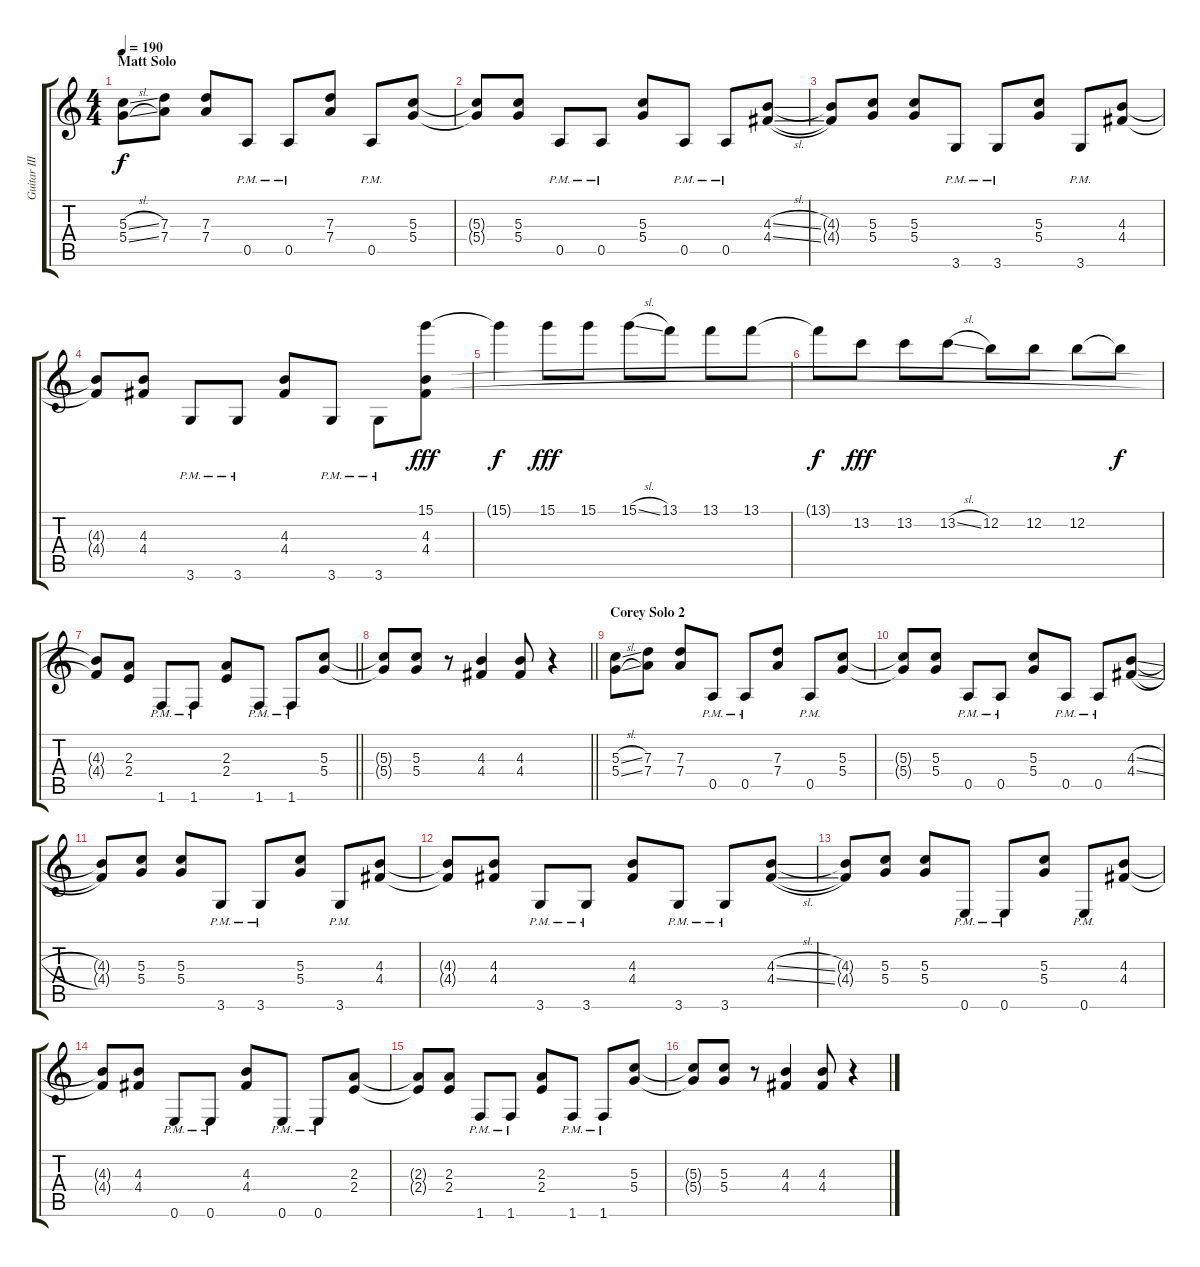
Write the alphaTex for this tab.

\track ("Guitar III" "Guitar III") {instrument distortionguitar}
\staff {score tabs}
\tuning (E4 B3 G3 D3 A2 E2) {hide}
\ts (4 4)
\section ("" "Matt Solo")
\tempo 190
\clef g2
\ks c
(5.3{sl} 5.4{sl}).8{dy f} (7.3 7.4).8 (7.3 7.4).8 0.5{pm}.8 0.5{pm}.8 (7.3 7.4).8 0.5{pm}.8 (5.3 5.4).8 |
(5.3{t} 5.4{t}).8 (5.3 5.4).8 0.5{pm}.8 0.5{pm}.8 (5.3 5.4).8 0.5{pm}.8 0.5{pm}.8 (4.3{sl} 4.4{sl}).8 |
(4.3{t} 4.4{t}).8 (5.3 5.4).8 (5.3 5.4).8 3.6{pm}.8 3.6{pm}.8 (5.3 5.4).8 3.6{pm}.8 (4.3 4.4).8 |
(4.3{t} 4.4{t}).8 (4.3 4.4).8 3.6{pm}.8 3.6{pm}.8 (4.3 4.4).8 3.6{pm}.8 3.6{pm}.8 (15.1 4.3 4.4).8{dy fff} |
15.1{t}.4{dy f} 15.1.8{dy fff} 15.1.8 15.1{sl}.8 13.1.8 13.1.8 13.1.8 |
13.1{t}.8{dy f} 13.2.8{dy fff} 13.2.8 13.2{sl}.8 12.2.8 12.2.8 12.2.8 12.2{t}.8{dy f} |
\barLineRight lightlight
(4.3{t} 4.4{t}).8 (2.3 2.4).8 1.6{pm}.8 1.6{pm}.8 (2.3 2.4).8 1.6{pm}.8 1.6{pm}.8 (5.3 5.4).8 |
\barLineRight lightlight
(5.3{t} 5.4{t}).8 (5.3 5.4).8 r.8 (4.3 4.4).4 (4.3 4.4).8 r.4 |
\section ("" "Corey Solo 2")
(5.3{sl} 5.4{sl}).8 (7.3 7.4).8 (7.3 7.4).8 0.5{pm}.8 0.5{pm}.8 (7.3 7.4).8 0.5{pm}.8 (5.3 5.4).8 |
(5.3{t} 5.4{t}).8 (5.3 5.4).8 0.5{pm}.8 0.5{pm}.8 (5.3 5.4).8 0.5{pm}.8 0.5{pm}.8 (4.3{sl} 4.4{sl}).8 |
(4.3{t} 4.4{t}).8 (5.3 5.4).8 (5.3 5.4).8 3.6{pm}.8 3.6{pm}.8 (5.3 5.4).8 3.6{pm}.8 (4.3 4.4).8 |
(4.3{t} 4.4{t}).8 (4.3 4.4).8 3.6{pm}.8 3.6{pm}.8 (4.3 4.4).8 3.6{pm}.8 3.6{pm}.8 (4.3{sl} 4.4{sl}).8 |
(4.3{t} 4.4{t}).8 (5.3 5.4).8 (5.3 5.4).8 0.6{pm}.8 0.6{pm}.8 (5.3 5.4).8 0.6{pm}.8 (4.3 4.4).8 |
(4.3{t} 4.4{t}).8 (4.3 4.4).8 0.6{pm}.8 0.6{pm}.8 (4.3 4.4).8 0.6{pm}.8 0.6{pm}.8 (2.3 2.4).8 |
(2.3{t} 2.4{t}).8 (2.3 2.4).8 1.6{pm}.8 1.6{pm}.8 (2.3 2.4).8 1.6{pm}.8 1.6{pm}.8 (5.3 5.4).8 |
(5.3{t} 5.4{t}).8 (5.3 5.4).8 r.8 (4.3 4.4).4 (4.3 4.4).8 r.4
